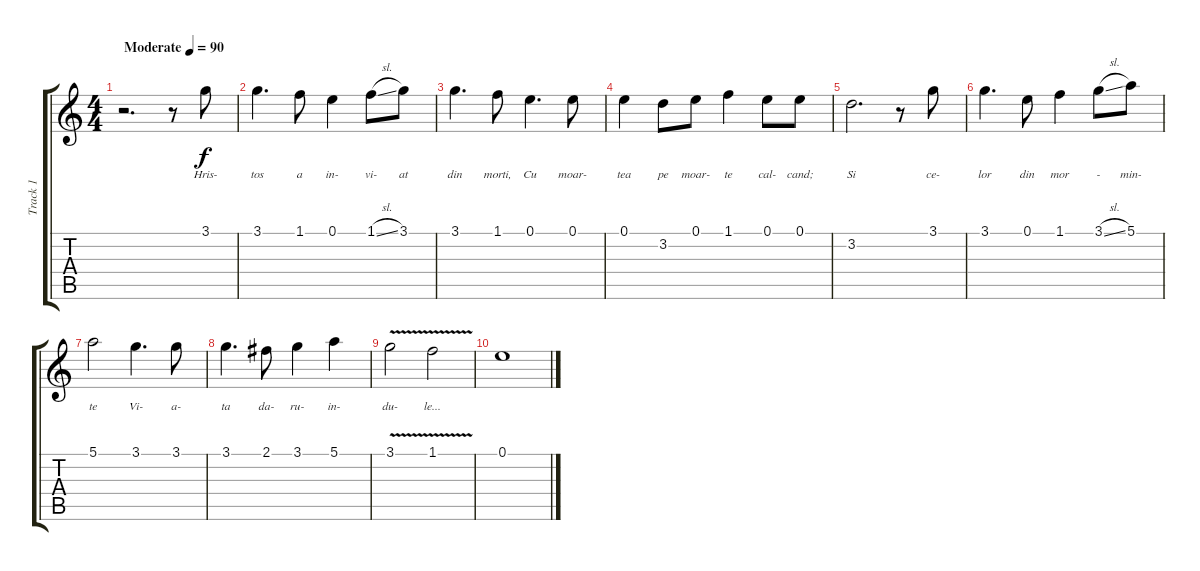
\track ("Track 1" "Track 1") {instrument acousticguitarsteel}
\staff {score tabs}
\tuning (E4 B3 G3 D3 A2 E2) {hide}
\ts (4 4)
\tempo (90 "Moderate")
\clef g2
\ks c
r.2{d dy f instrument acousticguitarsteel} r.8 3.1.8{lyrics (0 "Hris-") lyrics (1 "") lyrics (2 "") lyrics (3 "") lyrics (4 "")} |
3.1.4{d lyrics (0 "tos") lyrics (1 "") lyrics (2 "") lyrics (3 "") lyrics (4 "")} 1.1.8{lyrics (0 "a") lyrics (1 "") lyrics (2 "") lyrics (3 "") lyrics (4 "")} 0.1.4{lyrics (0 "in-") lyrics (1 "") lyrics (2 "") lyrics (3 "") lyrics (4 "")} 1.1{sl}.8{lyrics (0 "vi-") lyrics (1 "") lyrics (2 "") lyrics (3 "") lyrics (4 "")} 3.1.8{lyrics (0 "at") lyrics (1 "") lyrics (2 "") lyrics (3 "") lyrics (4 "")} |
3.1.4{d lyrics (0 "din") lyrics (1 "") lyrics (2 "") lyrics (3 "") lyrics (4 "")} 1.1.8{lyrics (0 "morti,") lyrics (1 "") lyrics (2 "") lyrics (3 "") lyrics (4 "")} 0.1.4{d lyrics (0 "Cu") lyrics (1 "") lyrics (2 "") lyrics (3 "") lyrics (4 "")} 0.1.8{lyrics (0 "moar-") lyrics (1 "") lyrics (2 "") lyrics (3 "") lyrics (4 "")} |
0.1.4{lyrics (0 "tea") lyrics (1 "") lyrics (2 "") lyrics (3 "") lyrics (4 "")} 3.2.8{lyrics (0 "pe") lyrics (1 "") lyrics (2 "") lyrics (3 "") lyrics (4 "")} 0.1.8{lyrics (0 "moar-") lyrics (1 "") lyrics (2 "") lyrics (3 "") lyrics (4 "")} 1.1.4{lyrics (0 "te") lyrics (1 "") lyrics (2 "") lyrics (3 "") lyrics (4 "")} 0.1.8{lyrics (0 "cal-") lyrics (1 "") lyrics (2 "") lyrics (3 "") lyrics (4 "")} 0.1.8{lyrics (0 "cand;") lyrics (1 "") lyrics (2 "") lyrics (3 "") lyrics (4 "")} |
3.2.2{d lyrics (0 "Si") lyrics (1 "") lyrics (2 "") lyrics (3 "") lyrics (4 "")} r.8 3.1.8{lyrics (0 "ce-") lyrics (1 "") lyrics (2 "") lyrics (3 "") lyrics (4 "")} |
3.1.4{d lyrics (0 "lor") lyrics (1 "") lyrics (2 "") lyrics (3 "") lyrics (4 "")} 0.1.8{lyrics (0 "din") lyrics (1 "") lyrics (2 "") lyrics (3 "") lyrics (4 "")} 1.1.4{lyrics (0 "mor") lyrics (1 "") lyrics (2 "") lyrics (3 "") lyrics (4 "")} 3.1{sl}.8{lyrics (0 "-") lyrics (1 "") lyrics (2 "") lyrics (3 "") lyrics (4 "")} 5.1.8{lyrics (0 "min-") lyrics (1 "") lyrics (2 "") lyrics (3 "") lyrics (4 "")} |
5.1.2{lyrics (0 "te") lyrics (1 "") lyrics (2 "") lyrics (3 "") lyrics (4 "")} 3.1.4{d lyrics (0 "Vi-") lyrics (1 "") lyrics (2 "") lyrics (3 "") lyrics (4 "")} 3.1.8{lyrics (0 "a-") lyrics (1 "") lyrics (2 "") lyrics (3 "") lyrics (4 "")} |
3.1.4{d lyrics (0 "ta") lyrics (1 "") lyrics (2 "") lyrics (3 "") lyrics (4 "")} 2.1.8{lyrics (0 "da-") lyrics (1 "") lyrics (2 "") lyrics (3 "") lyrics (4 "")} 3.1.4{lyrics (0 "ru-") lyrics (1 "") lyrics (2 "") lyrics (3 "") lyrics (4 "")} 5.1.4{lyrics (0 "in-") lyrics (1 "") lyrics (2 "") lyrics (3 "") lyrics (4 "")} |
3.1{v}.2{lyrics (0 "du-") lyrics (1 "") lyrics (2 "") lyrics (3 "") lyrics (4 "")} 1.1{v}.2{lyrics (0 "le...") lyrics (1 "") lyrics (2 "") lyrics (3 "") lyrics (4 "")} |
0.1.1
